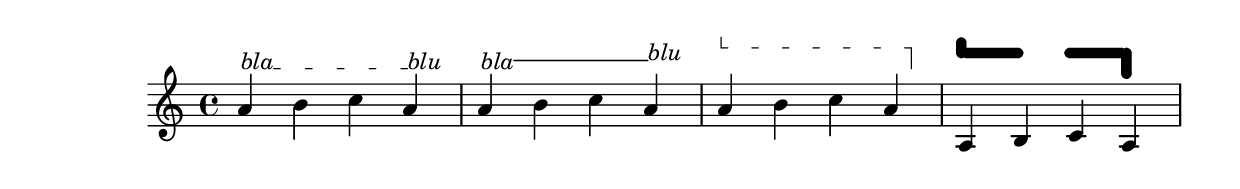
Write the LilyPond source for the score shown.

%% Do not edit this file; it is automatically
%% generated from LSR http://lsr.dsi.unimi.it
%% This file is in the public domain.
\version "2.13.16"

\header {
  lsrtags = "expressive-marks, text, tweaks-and-overrides"

%% Translation of GIT committish: 2b0dc29608d6c3f5a03ead4877ae514c647adb74
  texidoces = "
Las instrucciones @code{\\startTextSpan} y @code{\\stopTextSpan}
permiten la creación de elementos de extensión textuales tan
fácilmente como indicaciones de pedal u
octavaciones. Sobreescribimos ciertas propiedades del objeto
@code{TextSpanner} para modificar su salida.

"
  doctitlees = "Crear elementos de extensión textuales"

  texidoc = "
The @code{\\startTextSpan} and @code{\\stopTextSpan} commands allow the
creation of text spanners as easily as pedal indications or
octavations. Override some properties of the @code{TextSpanner} object
to modify its output.

"
  doctitle = "Creating text spanners"
} % begin verbatim

\paper { ragged-right = ##f }

\relative c'' {
  \override TextSpanner #'(bound-details left text) = #"bla"
  \override TextSpanner #'(bound-details right text) = #"blu"
  a4 \startTextSpan
  b4 c
  a4 \stopTextSpan

  \override TextSpanner #'style = #'line
  \once \override TextSpanner
    #'(bound-details left stencil-align-dir-y) = #CENTER
  a4 \startTextSpan
  b4 c
  a4 \stopTextSpan

  \override TextSpanner #'style = #'dashed-line
  \override TextSpanner #'(bound-details left text) =
    \markup { \draw-line #'(0 . 1) }
  \override TextSpanner #'(bound-details right text) =
    \markup { \draw-line #'(0 . -2) }
  \once \override TextSpanner #'(bound-details right padding) = #-2

  a4 \startTextSpan
  b4 c
  a4 \stopTextSpan

  \set Staff.middleCPosition = #-13
  \override TextSpanner #'dash-period = #10
  \override TextSpanner #'dash-fraction = #0.5
  \override TextSpanner #'thickness = #10
  a4 \startTextSpan
  b4 c
  a4 \stopTextSpan
}

